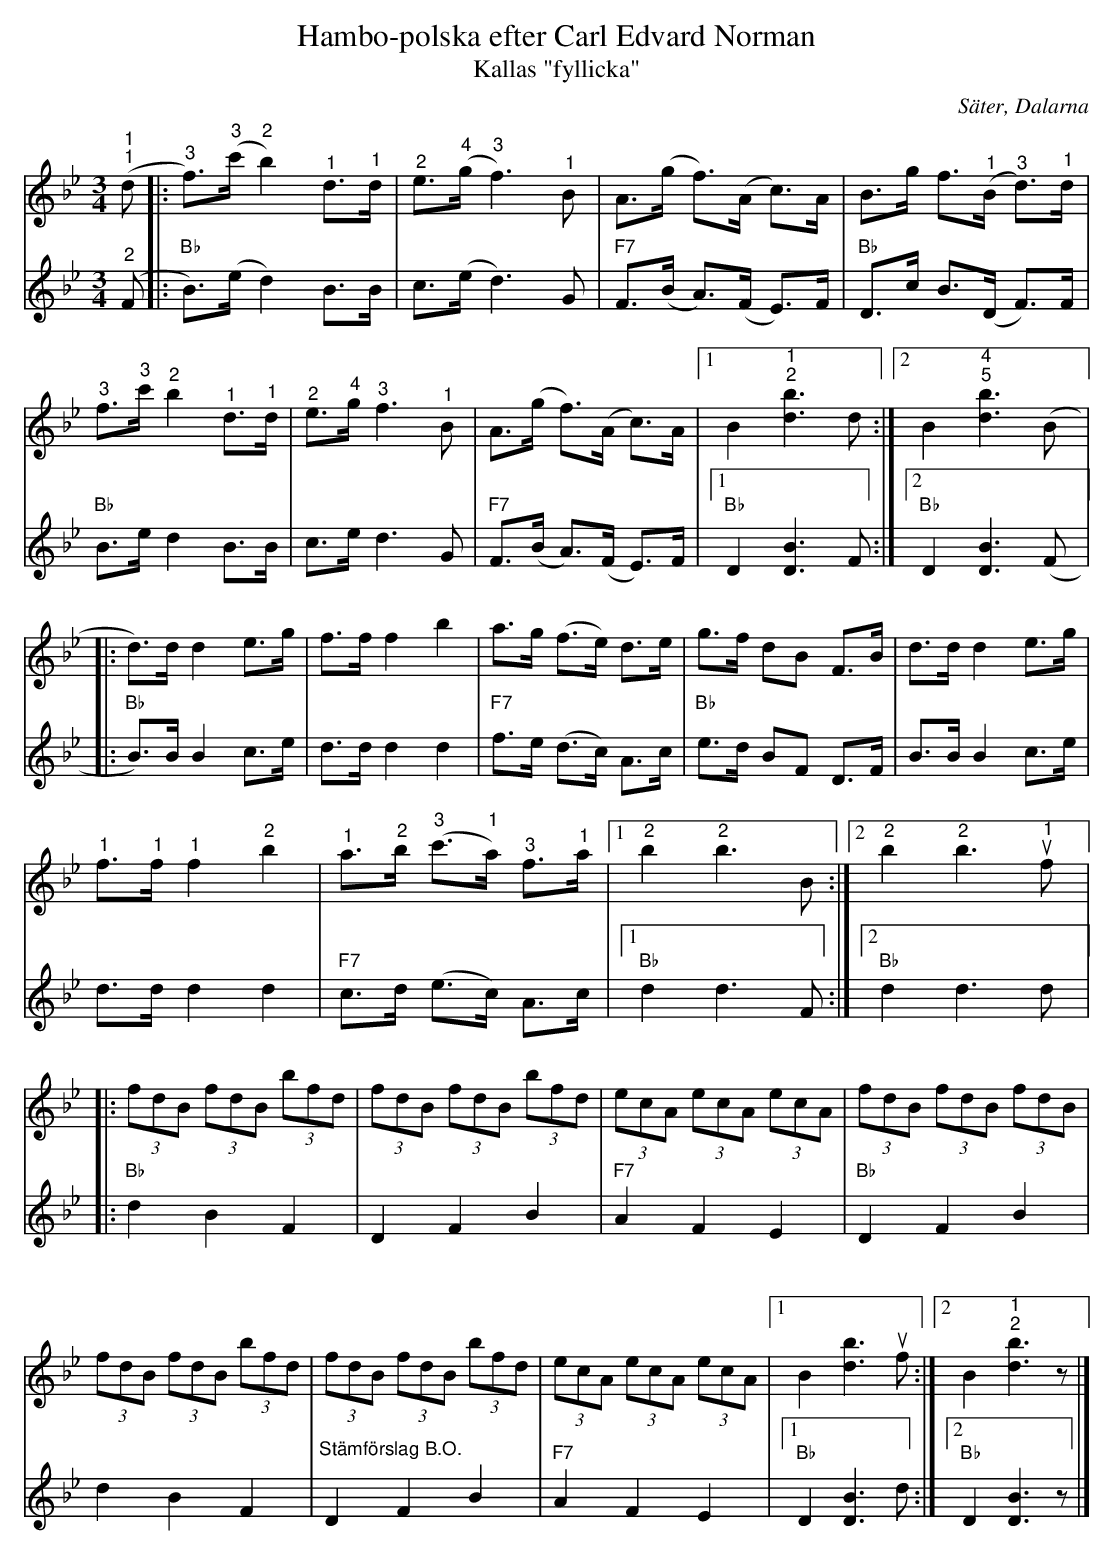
X:1
T:Hambo-polska efter Carl Edvard Norman
T:Kallas "fyllicka"
O:Säter, Dalarna
L:1/8
M:3/4
K:Bb
V:1
"^1""^1" (d |:"^3" f>)"^3"(c'"^2" b2)"^1" d>"^1"d | "^2" e>"^4"(g"^3" f3)"^1"B | A>(g f>)(A c>)A | B>g f>("^1"B"^3" d>)"^1"d |
"^3" f>"^3"c'"^2" b2"^1" d>"^1"d |"^2" e>"^4"g"^3" f3"^1" B | A>(g f>)(A c>)A |1 B2"^1""^2" [db]3 d :|2 B2"^4""^5" [db]3 (B |:
d>)d d2 e>g | f>f f2 b2 | a>g (f>e) d>e | g>f dB F>B | d>d d2 e>g |
"^1" f>"^1"f"^1" f2"^2" b2 | "^1" a>"^2"b"^3" (c'>"^1"a)"^3" f>"^1"a |1"^2" b2"^2" b3 B :|2 "^2" b2"^2" b3u"^1" f |:
(3fdB (3fdB (3bfd | (3fdB (3fdB (3bfd | (3ecA (3ecA (3ecA | (3fdB (3fdB (3fdB |
(3fdB (3fdB (3bfd | (3fdB (3fdB (3bfd | (3ecA (3ecA (3ecA |1 B2 [db]3u f :|2 B2"^1""^2" [db]3 z |]
V:2
"^2" (F |:"Bb" B>)(e d2) B>B | c>(e d3) G |"F7" F>(B A>)(F E>)F |"Bb" D>c B>(D F>)F | "Bb"B>e d2 B>B |
c>e d3 G |"F7" F>(B A>)(F E>)F |1"Bb" D2 [DB]3 F :|2"Bb" D2 [DB]3 (F |:
"Bb" B>)B B2 c>e | d>d d2 d2 | "F7" f>e (d>c) A>c | "Bb" e>d BF D>F | B>B B2 c>e |
d>d d2 d2 | "F7" c>d (e>c) A>c |1 "Bb"d2 d3 F :|2 "Bb"d2 d3 d |:
"Bb" d2 B2 F2 | D2 F2 B2 |"F7" A2 F2 E2 |"Bb" D2 F2 B2 | d2 B2 F2 |
"^Stämförslag B.O."D2 F2 B2 | "F7" A2 F2 E2 |1"Bb" D2 [DB]3 d :|2"Bb" D2 [DB]3 z |]
